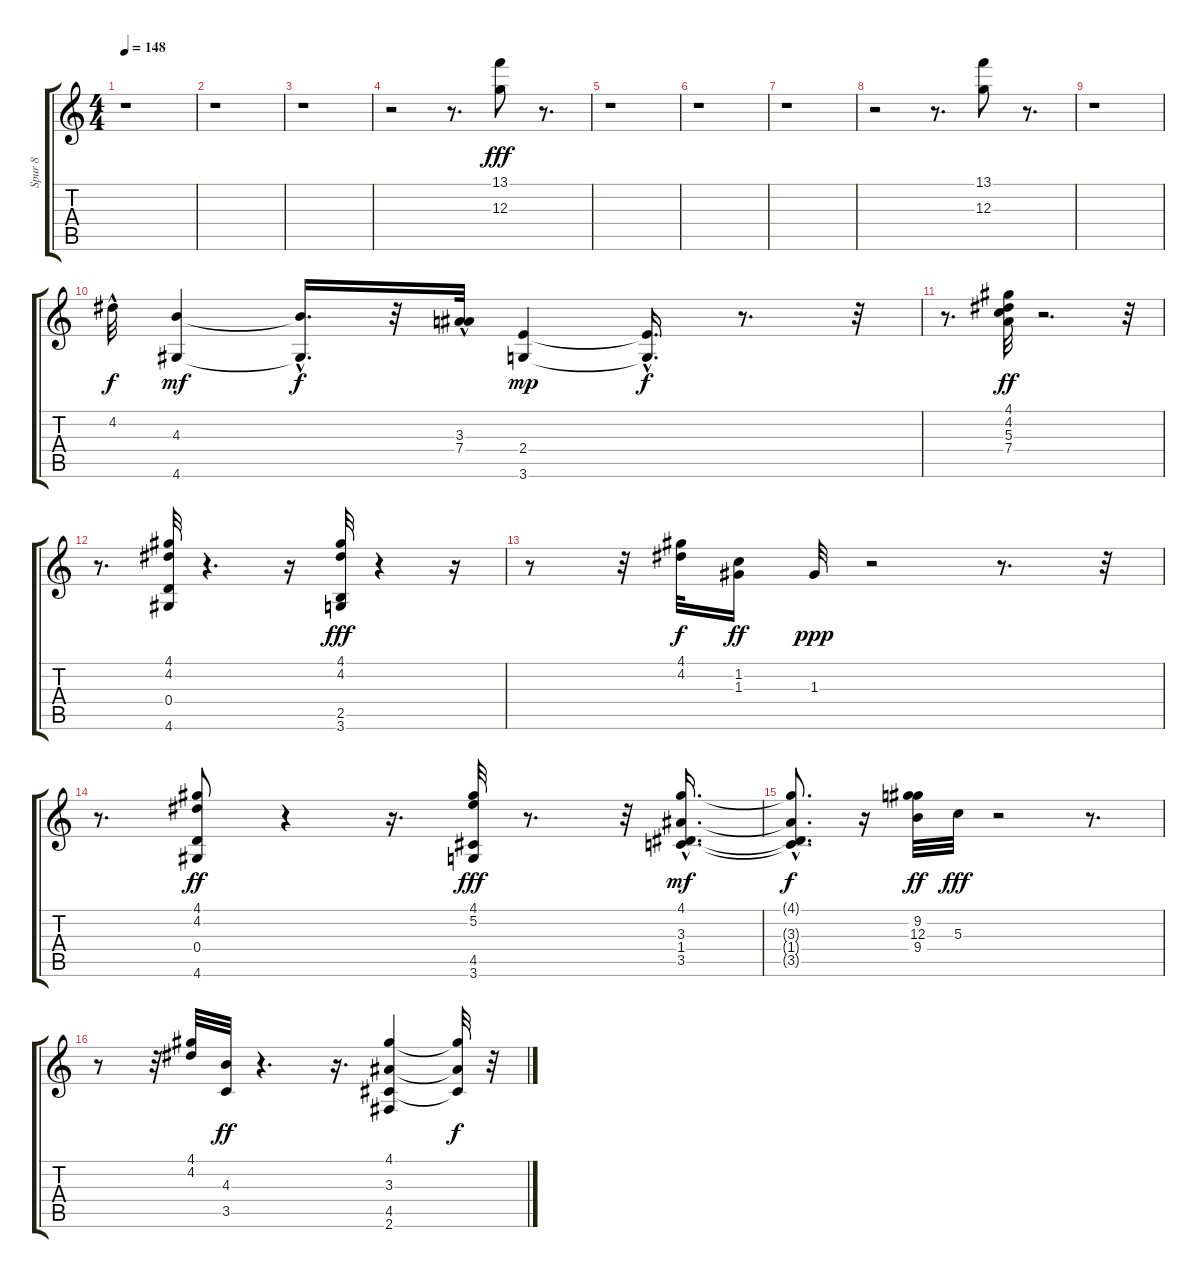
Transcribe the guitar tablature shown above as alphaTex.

\track ("Spur 8" "Spur 8") {instrument electricguitarmuted}
\staff {score tabs}
\tuning (E4 B3 G3 D3 A2 E2) {hide}
\ts (4 4)
\tempo 148
\clef g2
\ks c
r.1{dy fff instrument electricguitarmuted} |
r.1 |
r.1 |
r.2 r.8{d} (13.1 12.3).8 r.8{d} |
r.1 |
r.1 |
r.1 |
r.2 r.8{d} (13.1 12.3).8 r.8{d} |
r.1 |
4.2{hac}.32{dy f instrument acousticguitarnylon} (4.3 4.6).4{dy mf} (4.3{hac t} 4.6{hac t}).16{d dy f} r.32 (3.3{hac} 7.4{hac}).32 (2.4 3.6).4{dy mp} (2.4{hac t} 3.6{hac t}).16{d dy f} r.8{d} r.32 |
r.8{d} (4.1 4.2 5.3 7.4).32{dy ff} r.2{d} r.32 |
r.8{d} (4.1 4.2 0.4 4.6).32 r.4{d} r.16 (4.1 4.2 2.5 3.6).32{dy fff} r.4 r.16 |
r.8 r.32 (4.1 4.2).32{dy f} (1.2 1.3).16{dy ff} 1.3.32{dy ppp} r.2 r.8{d} r.32 |
r.8{d} (4.1 4.2 0.4 4.6).8{dy ff} r.4 r.16{d} (4.1 5.2 4.5 3.6).32{dy fff} r.8{d} r.32 (4.1{hac} 3.3{hac} 1.4{hac} 3.5{hac}).16{d dy mf} |
(4.1{t} 3.3{t} 1.4{t} 3.5{hac t}).8{d dy f} r.16 (9.2 12.3 9.4).32{dy ff} 5.3.32{dy fff} r.2 r.8{d} |
r.8 r.32 (4.1 4.2).32 (4.3 3.5).32{dy ff} r.4{d} r.16{d} (4.1 3.3 4.5 2.6).4 (4.1{t} 3.3{t} 4.5{t}).32{dy f} r.32
